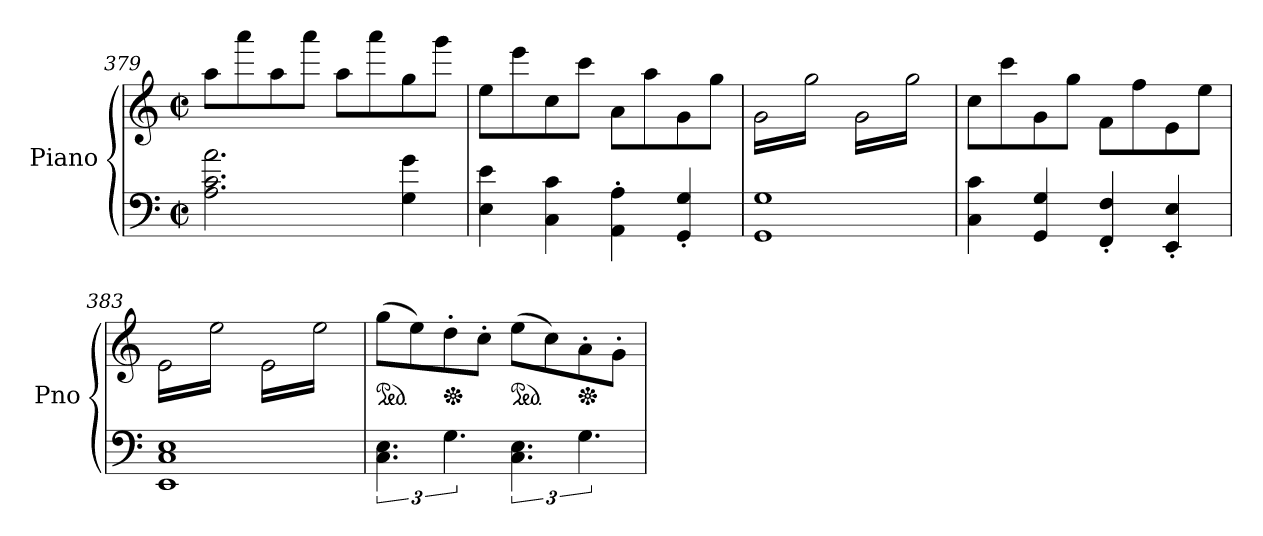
**kern	**kern	**dynam
*part1	*part1	*part1
*staff2	*staff1	*staff1/2
*I"Piano	*	*
*I'Pno	*	*
*clefF4	*clefG2	*
*k[]	*k[]	*
*M4/4	*M4/4	*
*met(c|)	*met(c|)	*
=379	=379	=379
2.A\ 2.c\ 2.a\	8aa\L	.
.	8aaa\	.
.	8aa\	.
.	8aaa\J	.
.	8aa\L	.
.	8aaa\	.
4G\ 4g\	8gg\	.
.	8ggg\J	.
=380	=380	=380
4E\ 4e\	8ee\L	.
.	8eee\	.
4C\ 4c\	8cc\	.
.	8ccc\J	.
4AA\' 4A\'	8a\L	.
.	8aa\	.
4GG/' 4G/'	8g\	.
.	8gg\J	.
=381	=381	=381
*	*tremolo	*
1GG 1G	16g\LL	.
.	16gg\	.
.	16g\	.
.	16gg\	.
.	16g\	.
.	16gg\	.
.	16g\	.
.	16gg\JJ	.
.	16g\LL	.
.	16gg\	.
.	16g\	.
.	16gg\	.
.	16g\	.
.	16gg\	.
.	16g\	.
.	16gg\JJ	.
*	*Xtremolo	*
=382	=382	=382
4C\ 4c\	8cc\L	.
.	.	.
.	8ccc\	.
.	.	.
4GG/ 4G/	8g\	.
.	8gg\J	.
4FF/' 4F/'	8f\L	.
.	8ff\	.
4EE/' 4E/'	8e\	.
.	8ee\J	.
=383	=383	=383
*	*tremolo	*
1EE 1C 1E	16e\LL	.
.	16ee\	.
.	16e\	.
.	16ee\	.
.	16e\	.
.	16ee\	.
.	16e\	.
.	16ee\JJ	.
.	16e\LL	.
.	16ee\	.
.	16e\	.
.	16ee\	.
.	16e\	.
.	16ee\	.
.	16e\	.
.	16ee\JJ	.
*	*Xtremolo	*
!!LO:LB:g=z
=384	=384	=384
*	*ped	*
!	!	!LO:DY:b=2
!	!	!LO:DY:n=1:a
6.C\ 6.E\	(>8gg\L	mf ff
.	.	.
.	8ee\)	.
.	.	.
*	*Xped	*
6.G\	8dd'\	.
.	8cc'\J	.
*	*ped	*
6.C\ 6.E\	(>8ee\L	.
.	8cc\)	.
*	*Xped	*
6.G\	8a'\	.
.	8g'\J	.
=	=	=
*-	*-	*-
